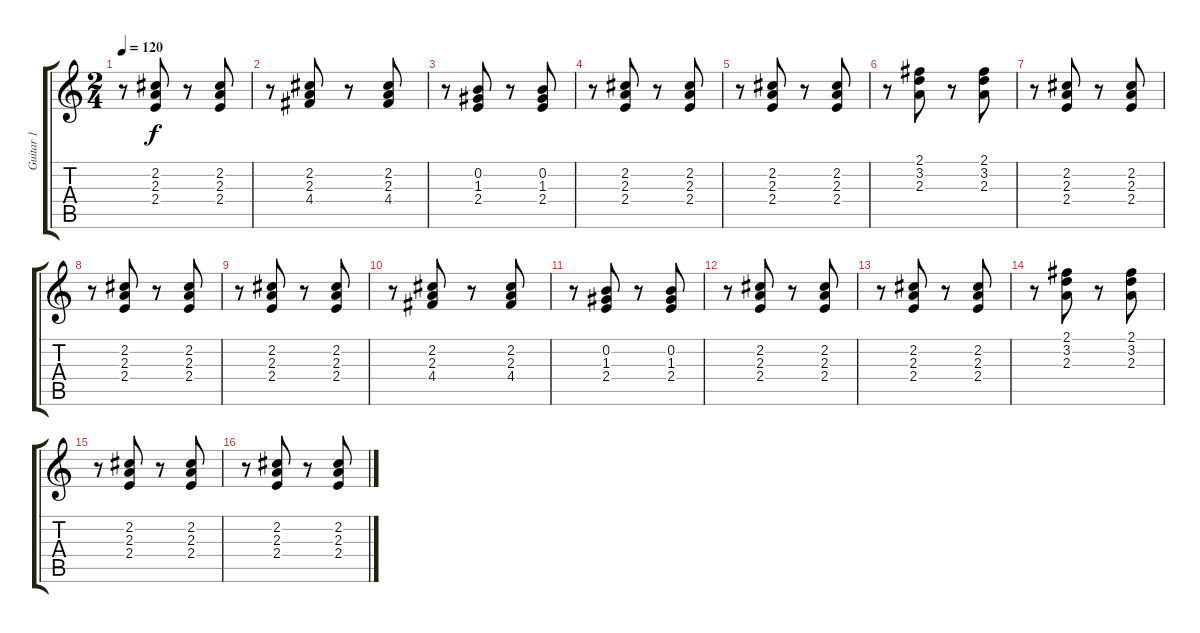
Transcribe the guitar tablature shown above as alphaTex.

\track ("Guitar 1" "Guitar 1") {instrument acousticguitarnylon}
\staff {score tabs}
\tuning (E4 B3 G3 D3 A2 E2) {hide}
\ts (2 4)
\tempo 120
\clef g2
\ks c
r.8{dy f} (2.2 2.3 2.4).8 r.8 (2.2 2.3 2.4).8 |
r.8 (2.2 2.3 4.4).8 r.8 (2.2 2.3 4.4).8 |
r.8 (0.2 1.3 2.4).8 r.8 (0.2 1.3 2.4).8 |
r.8 (2.2 2.3 2.4).8 r.8 (2.2 2.3 2.4).8 |
r.8 (2.2 2.3 2.4).8 r.8 (2.2 2.3 2.4).8 |
r.8 (2.1 3.2 2.3).8 r.8 (2.1 3.2 2.3).8 |
r.8 (2.2 2.3 2.4).8 r.8 (2.2 2.3 2.4).8 |
r.8 (2.2 2.3 2.4).8 r.8 (2.2 2.3 2.4).8 |
r.8 (2.2 2.3 2.4).8 r.8 (2.2 2.3 2.4).8 |
r.8 (2.2 2.3 4.4).8 r.8 (2.2 2.3 4.4).8 |
r.8 (0.2 1.3 2.4).8 r.8 (0.2 1.3 2.4).8 |
r.8 (2.2 2.3 2.4).8 r.8 (2.2 2.3 2.4).8 |
r.8 (2.2 2.3 2.4).8 r.8 (2.2 2.3 2.4).8 |
r.8 (2.1 3.2 2.3).8 r.8 (2.1 3.2 2.3).8 |
r.8 (2.2 2.3 2.4).8 r.8 (2.2 2.3 2.4).8 |
r.8 (2.2 2.3 2.4).8 r.8 (2.2 2.3 2.4).8
